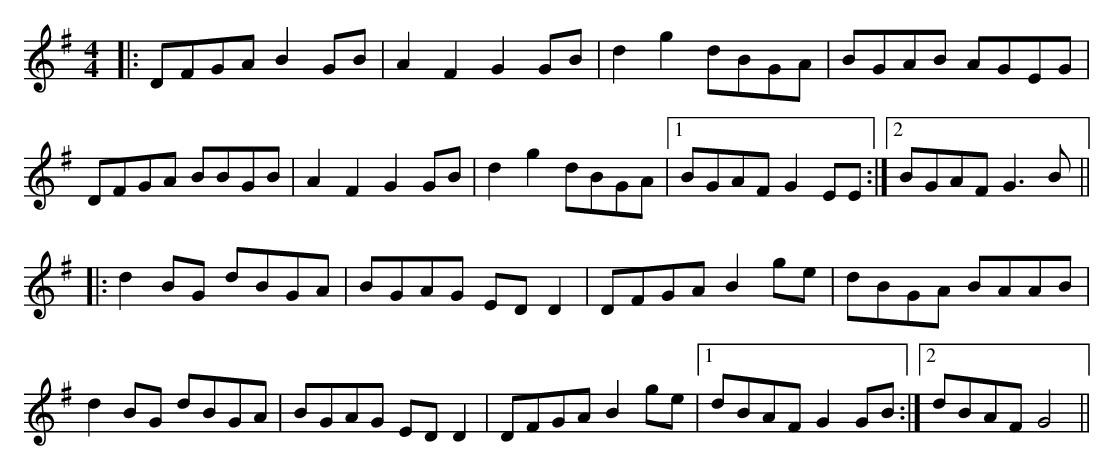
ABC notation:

X:1
M:4/4
K:G
|:DFGA B2GB|A2F2 G2GB|d2g2 dBGA|BGAB AGEG|
DFGA BBGB|A2F2 G2GB|d2g2 dBGA|1 BGAF G2EE:|2 BGAF G3B||
|:d2BG dBGA|BGAG EDD2|DFGA B2ge|dBGA BAAB|
d2BG dBGA|BGAG EDD2|DFGA B2ge|1 dBAF G2GB:|2 dBAF G4||
